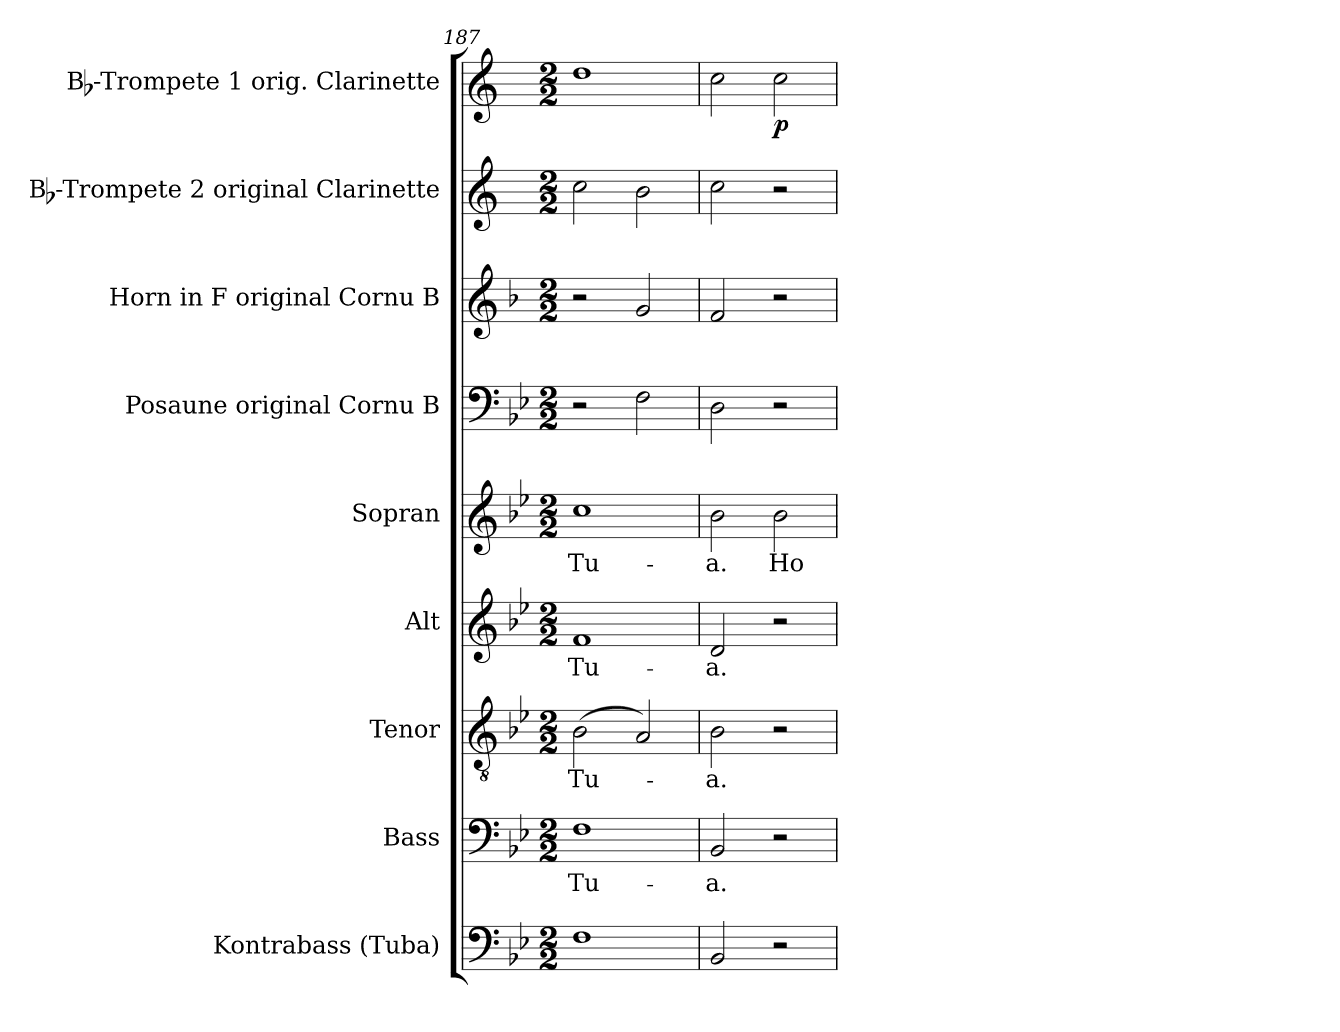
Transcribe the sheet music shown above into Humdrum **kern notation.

**kern	**kern	**text	**kern	**text	**kern	**text	**kern	**text	**kern	**kern	**kern	**kern	**dynam
*part9	*part8	*part8	*part7	*part7	*part6	*part6	*part5	*part5	*part4	*part3	*part2	*part1	*part1
*staff9	*staff8	*staff8	*staff7	*staff7	*staff6	*staff6	*staff5	*staff5	*staff4	*staff3	*staff2	*staff1	*staff1
*I"Kontrabass (Tuba)	*I"Bass	*	*I"Tenor	*	*I"Alt	*	*I"Sopran	*	*I"Posaune original Cornu B	*I"Horn in F original Cornu B	*I"Bb-Trompete 2 original Clarinette	*I"Bb-Trompete 1 orig. Clarinette	*
*I'Kb.	*I'B.	*	*I'T.	*	*I'A.	*	*I'S.	*	*I'Pos.	*I'Hrn.	*I'Bb Trp. 2	*I'Bb Trp. 1	*
*clefF4	*clefF4	*	*clefGv2	*	*clefG2	*	*clefG2	*	*clefF4	*clefG2	*clefG2	*clefG2	*
*ITrd7c12	*	*	*	*	*	*	*	*	*	*ITrd4c7	*ITrd1c2	*ITrd1c2	*
*k[b-e-]	*k[b-e-]	*	*k[b-e-]	*	*k[b-e-]	*	*k[b-e-]	*	*k[b-e-]	*k[b-e-]	*k[b-e-]	*k[b-e-]	*
*B-:	*B-:	*	*B-:	*	*B-:	*	*B-:	*	*B-:	*B-:	*B-:	*B-:	*
*M2/2	*M2/2	*	*M2/2	*	*M2/2	*	*M2/2	*	*M2/2	*M2/2	*M2/2	*M2/2	*
=187	=187	=187	=187	=187	=187	=187	=187	=187	=187	=187	=187	=187	=187
!	!	!LO:LY:b	!	!LO:LY:b	!	!LO:LY:b	!	!LO:LY:b	!	!	!	!	!
1FF	1F	Tu-	(>2B-\	Tu-	1f	Tu-	1cc	Tu-	2r	2r	2b-\	1cc	.
.	.	.	2A/)	.	.	.	.	.	2F\	2c/	2a\	.	.
!!LO:PB:g=z
=188	=188	=188	=188	=188	=188	=188	=188	=188	=188	=188	=188	=188	=188
!	!	!LO:LY:b	!	!LO:LY:b	!	!LO:LY:b	!	!LO:LY:b	!	!	!	!	!
2BBB-/	2BB-/	-a.	2B-\	-a.	2d/	-a.	2b-\	-a.	2D\	2B-/	2b-\	2b-\	.
!	!	!	!	!	!	!	!	!LO:LY:b	!	!	!	!	!LO:DY:b
2r	2r	.	2r	.	2r	.	2b-\	Ho-	2r	2r	2r	2b-\	p
=	=	=	=	=	=	=	=	=	=	=	=	=	=
*-	*-	*-	*-	*-	*-	*-	*-	*-	*-	*-	*-	*-	*-
